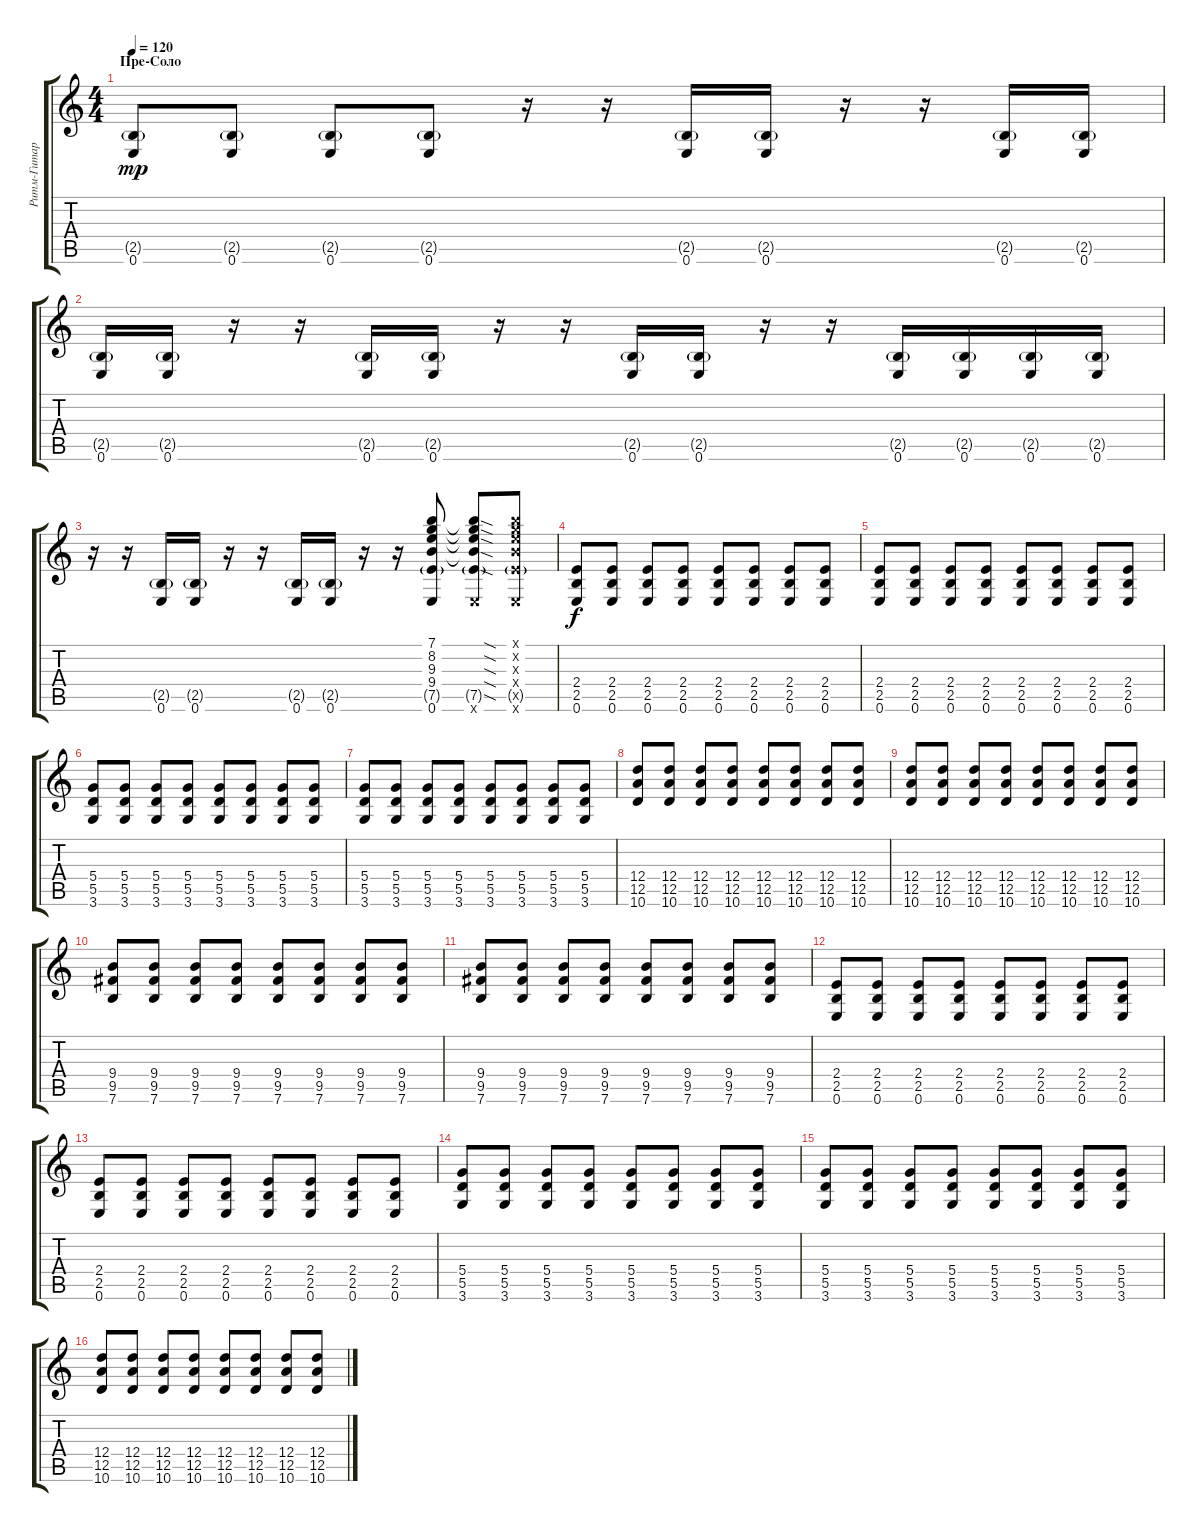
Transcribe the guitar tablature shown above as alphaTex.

\track ("Ритм-Гитара" "Ритм-Гитар") {instrument distortionguitar}
\staff {score tabs}
\tuning (E4 B3 G3 D3 A2 E2) {hide}
\ts (4 4)
\section ("" "Пре-Соло")
\tempo 120
\clef g2
\ks c
(2.5{g} 0.6).8{dy mp} (2.5{g} 0.6).8 (2.5{g} 0.6).8 (2.5{g} 0.6).8 r.16 r.16 (2.5{g} 0.6).16 (2.5{g} 0.6).16 r.16 r.16 (2.5{g} 0.6).16 (2.5{g} 0.6).16 |
(2.5{g} 0.6).16 (2.5{g} 0.6).16 r.16 r.16 (2.5{g} 0.6).16 (2.5{g} 0.6).16 r.16 r.16 (2.5{g} 0.6).16 (2.5{g} 0.6).16 r.16 r.16 (2.5{g} 0.6).16 (2.5{g} 0.6).16 (2.5{g} 0.6).16 (2.5{g} 0.6).16 |
r.16 r.16 (2.5{g} 0.6).16 (2.5{g} 0.6).16 r.16 r.16 (2.5{g} 0.6).16 (2.5{g} 0.6).16 r.16 r.16 (7.1 8.2 9.3 9.4 7.5{g} 0.6).8 (7.1{sod t} 8.2{sod t} 9.3{sod t} 9.4{sod t} 7.5{sod g} 0.6{x}).8 (7.1{x} 8.2{x} 9.3{x} 9.4{x} 7.5{g x} 0.6{x}).8 |
(2.4 2.5 0.6).8{dy f} (2.4 2.5 0.6).8 (2.4 2.5 0.6).8 (2.4 2.5 0.6).8 (2.4 2.5 0.6).8 (2.4 2.5 0.6).8 (2.4 2.5 0.6).8 (2.4 2.5 0.6).8 |
(2.4 2.5 0.6).8 (2.4 2.5 0.6).8 (2.4 2.5 0.6).8 (2.4 2.5 0.6).8 (2.4 2.5 0.6).8 (2.4 2.5 0.6).8 (2.4 2.5 0.6).8 (2.4 2.5 0.6).8 |
(5.4 5.5 3.6).8 (5.4 5.5 3.6).8 (5.4 5.5 3.6).8 (5.4 5.5 3.6).8 (5.4 5.5 3.6).8 (5.4 5.5 3.6).8 (5.4 5.5 3.6).8 (5.4 5.5 3.6).8 |
(5.4 5.5 3.6).8 (5.4 5.5 3.6).8 (5.4 5.5 3.6).8 (5.4 5.5 3.6).8 (5.4 5.5 3.6).8 (5.4 5.5 3.6).8 (5.4 5.5 3.6).8 (5.4 5.5 3.6).8 |
(12.4 12.5 10.6).8 (12.4 12.5 10.6).8 (12.4 12.5 10.6).8 (12.4 12.5 10.6).8 (12.4 12.5 10.6).8 (12.4 12.5 10.6).8 (12.4 12.5 10.6).8 (12.4 12.5 10.6).8 |
(12.4 12.5 10.6).8 (12.4 12.5 10.6).8 (12.4 12.5 10.6).8 (12.4 12.5 10.6).8 (12.4 12.5 10.6).8 (12.4 12.5 10.6).8 (12.4 12.5 10.6).8 (12.4 12.5 10.6).8 |
(9.4 9.5 7.6).8 (9.4 9.5 7.6).8 (9.4 9.5 7.6).8 (9.4 9.5 7.6).8 (9.4 9.5 7.6).8 (9.4 9.5 7.6).8 (9.4 9.5 7.6).8 (9.4 9.5 7.6).8 |
(9.4 9.5 7.6).8 (9.4 9.5 7.6).8 (9.4 9.5 7.6).8 (9.4 9.5 7.6).8 (9.4 9.5 7.6).8 (9.4 9.5 7.6).8 (9.4 9.5 7.6).8 (9.4 9.5 7.6).8 |
(2.4 2.5 0.6).8 (2.4 2.5 0.6).8 (2.4 2.5 0.6).8 (2.4 2.5 0.6).8 (2.4 2.5 0.6).8 (2.4 2.5 0.6).8 (2.4 2.5 0.6).8 (2.4 2.5 0.6).8 |
(2.4 2.5 0.6).8 (2.4 2.5 0.6).8 (2.4 2.5 0.6).8 (2.4 2.5 0.6).8 (2.4 2.5 0.6).8 (2.4 2.5 0.6).8 (2.4 2.5 0.6).8 (2.4 2.5 0.6).8 |
(5.4 5.5 3.6).8 (5.4 5.5 3.6).8 (5.4 5.5 3.6).8 (5.4 5.5 3.6).8 (5.4 5.5 3.6).8 (5.4 5.5 3.6).8 (5.4 5.5 3.6).8 (5.4 5.5 3.6).8 |
(5.4 5.5 3.6).8 (5.4 5.5 3.6).8 (5.4 5.5 3.6).8 (5.4 5.5 3.6).8 (5.4 5.5 3.6).8 (5.4 5.5 3.6).8 (5.4 5.5 3.6).8 (5.4 5.5 3.6).8 |
(12.4 12.5 10.6).8 (12.4 12.5 10.6).8 (12.4 12.5 10.6).8 (12.4 12.5 10.6).8 (12.4 12.5 10.6).8 (12.4 12.5 10.6).8 (12.4 12.5 10.6).8 (12.4 12.5 10.6).8
